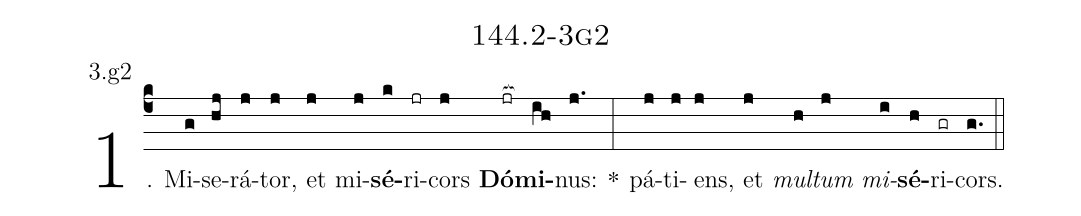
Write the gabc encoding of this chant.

name: 144.2-3g2;
annotation: 3.g2;
%%
(c4)1. Mi(g)se(hj)rá(j)tor,(j) et(j) mi(j)<b>sé</b>(k)ri(jr)cors(j) <b>Dó</b>(jr[ocb:1{])<b>mi</b>(ih[ocb:0}])nus:(j.) *(:) pá(j)ti(j)ens,(j) et(j) <i>mul</i>(h)<i>tum</i>(j) <i>mi</i>(i)<b>sé</b>(h)ri(gr)cors.(g.) (::)
